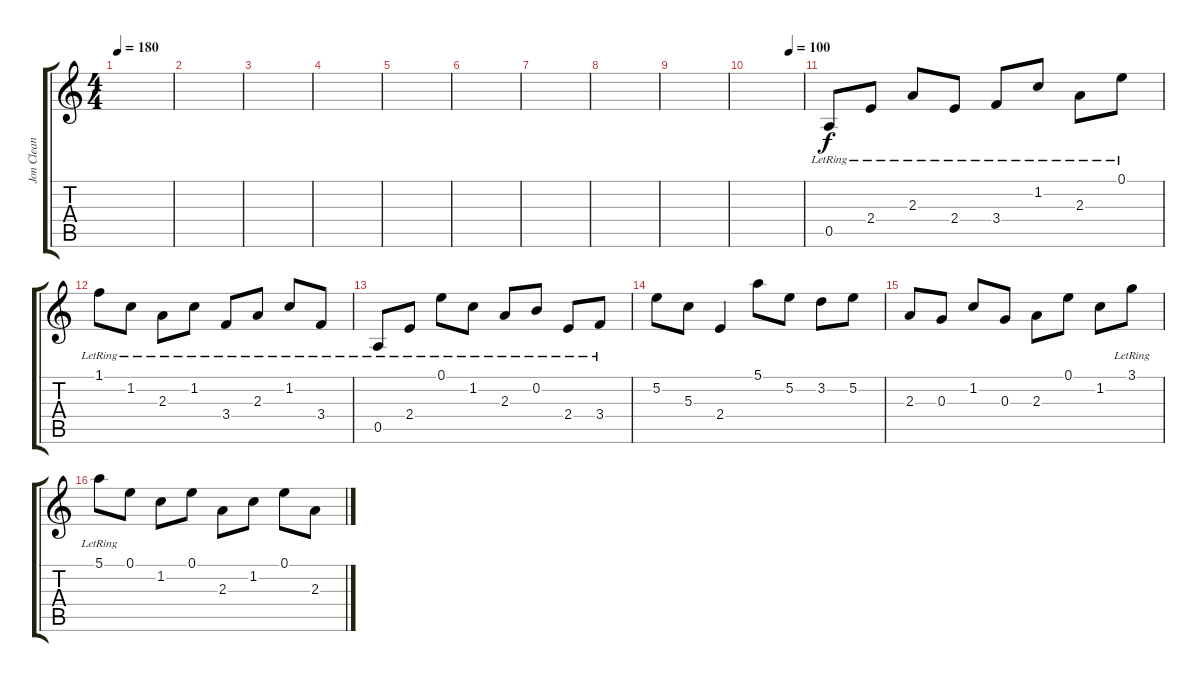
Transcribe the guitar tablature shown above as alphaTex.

\track ("Jon Clean" "Jon Clean") {instrument electricguitarclean}
\staff {score tabs}
\tuning (E4 B3 G3 D3 A2 E2) {hide}
\ts (4 4)
\tempo 180
\clef g2
\ks c
|
|
|
|
|
|
|
|
|
\tempo (100 0.75)
|
0.5{lr}.8 2.4{lr}.8 2.3{lr}.8 2.4{lr}.8 3.4{lr}.8 1.2{lr}.8 2.3{lr}.8 0.1{lr}.8 |
1.1{lr}.8 1.2{lr}.8 2.3{lr}.8 1.2{lr}.8 3.4{lr}.8 2.3{lr}.8 1.2{lr}.8 3.4{lr}.8 |
0.5{lr}.8 2.4{lr}.8 0.1{lr}.8 1.2{lr}.8 2.3{lr}.8 0.2{lr}.8 2.4{lr}.8 3.4{lr}.8 |
5.2.8 5.3.8 2.4.4 5.1.8 5.2.8 3.2.8 5.2.8 |
2.3.8 0.3.8 1.2.8 0.3.8 2.3.8 0.1.8 1.2.8 3.1{lr}.8 |
5.1{lr}.8 0.1.8 1.2.8 0.1.8 2.3.8 1.2.8 0.1.8 2.3.8
